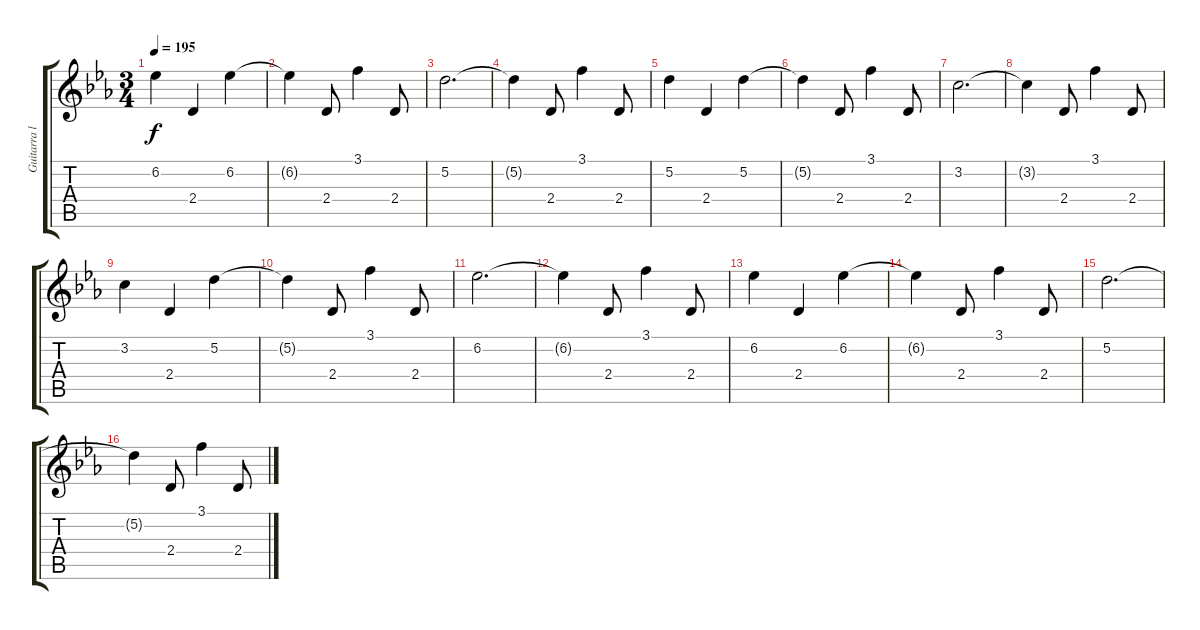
\track ("Guitarra limpia" "Guitarra l") {instrument electricguitarclean}
\staff {score tabs}
\tuning (D4 A3 F3 C3 G2 C2) {hide}
\ts (3 4)
\tempo 195
\clef g2
\ks eb
6.2.4{dy f} 2.4.4 6.2.4 |
6.2{t}.4 2.4.8 3.1.4 2.4.8 |
5.2.2{d} |
5.2{t}.4 2.4.8 3.1.4 2.4.8 |
5.2.4 2.4.4 5.2.4 |
5.2{t}.4 2.4.8 3.1.4 2.4.8 |
3.2.2{d} |
3.2{t}.4 2.4.8 3.1.4 2.4.8 |
3.2.4 2.4.4 5.2.4 |
5.2{t}.4 2.4.8 3.1.4 2.4.8 |
6.2.2{d} |
6.2{t}.4 2.4.8 3.1.4 2.4.8 |
6.2.4 2.4.4 6.2.4 |
6.2{t}.4 2.4.8 3.1.4 2.4.8 |
5.2.2{d} |
5.2{t}.4 2.4.8 3.1.4 2.4.8
